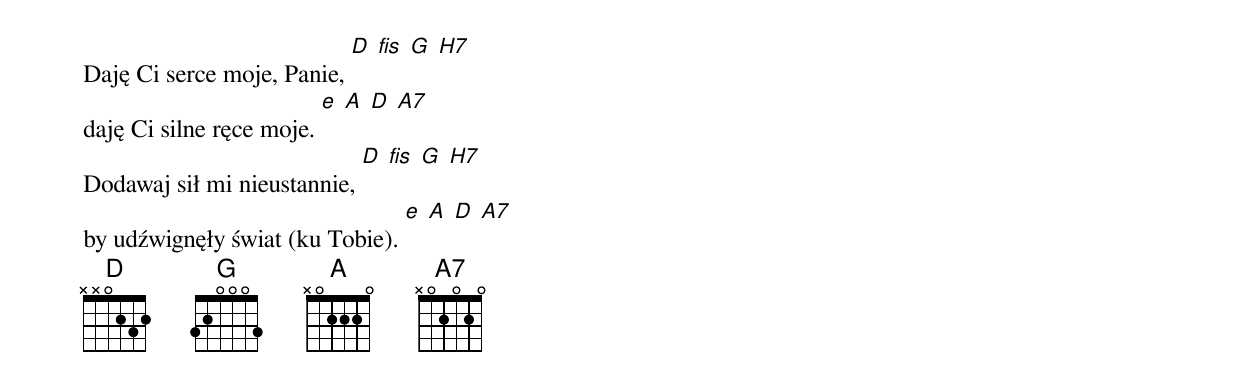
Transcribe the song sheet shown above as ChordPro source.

Daję Ci serce moje, Panie, [D] [fis] [G] [H7]
daję Ci silne ręce moje. [e] [A] [D] [A7]
Dodawaj sił mi nieustannie, [D] [fis] [G] [H7]
by udźwignęły świat (ku Tobie). [e] [A] [D] [A7]
